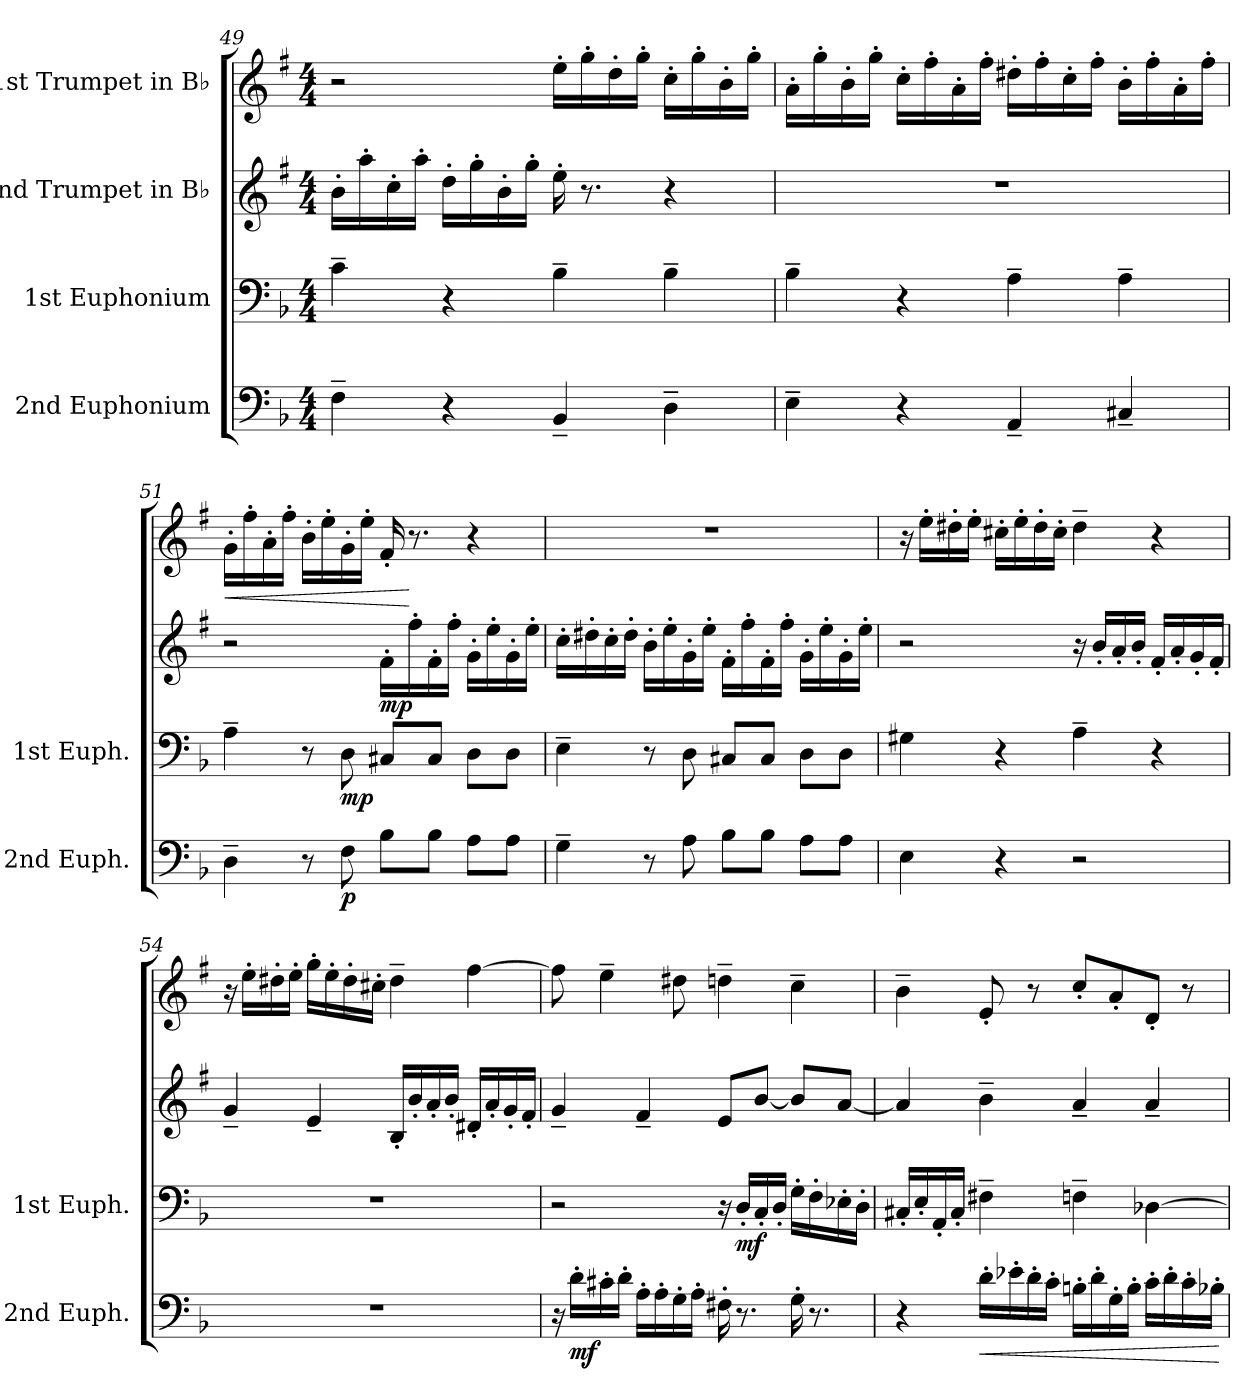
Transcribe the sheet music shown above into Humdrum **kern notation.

**kern	**dynam	**kern	**dynam	**kern	**kern	**dynam
*part4	*part4	*part3	*part3	*part2	*part1	*part1
*staff4	*staff4	*staff3	*staff3	*staff2	*staff1	*staff1
*I"2nd Euphonium	*	*I"1st Euphonium	*	*I"2nd Trumpet in B♭	*I"1st Trumpet in B♭	*
*I'2nd Euph.	*	*I'1st Euph.	*	*	*	*
!!LO:LB:g=z
*clefF4	*	*clefF4	*	*clefG2	*clefG2	*
*	*	*	*	*ITrd1c2	*ITrd1c2	*
*k[b-]	*	*k[b-]	*	*k[b-]	*k[b-]	*
*M4/4	*	*M4/4	*	*M4/4	*M4/4	*
=49	=49	=49	=49	=49	=49	=49
4F~\	.	4c~\	.	16a'\LL	2r	.
.	.	.	.	16gg'\	.	.
.	.	.	.	16b-'\	.	.
.	.	.	.	16gg'\JJ	.	.
4r	.	4r	.	16cc'\LL	.	.
.	.	.	.	16ff'\	.	.
.	.	.	.	16a'\	.	.
.	.	.	.	16ff'\JJ	.	.
4BB-~/	.	4B-~\	.	16dd'\	16dd'\LL	.
.	.	.	.	8.r	16ff'\	.
.	.	.	.	.	16cc'\	.
.	.	.	.	.	16ff'\JJ	.
4D~\	.	4B-~\	.	4r	16b-'\LL	.
.	.	.	.	.	16ff'\	.
.	.	.	.	.	16a'\	.
.	.	.	.	.	16ff'\JJ	.
=50	=50	=50	=50	=50	=50	=50
4E~\	.	4B-~\	.	1r	16g'\LL	.
.	.	.	.	.	16ff'\	.
.	.	.	.	.	16a'\	.
.	.	.	.	.	16ff'\JJ	.
4r	.	4r	.	.	16b-'\LL	.
.	.	.	.	.	16ee'\	.
.	.	.	.	.	16g'\	.
.	.	.	.	.	16ee'\JJ	.
4AA~/	.	4A~\	.	.	16cc#X'\LL	.
.	.	.	.	.	16ee'\	.
.	.	.	.	.	16b-'\	.
.	.	.	.	.	16ee'\JJ	.
4C#X~/	.	4A~\	.	.	16a'\LL	.
.	.	.	.	.	16ee'\	.
.	.	.	.	.	16g'\	.
.	.	.	.	.	16ee'\JJ	.
!!LO:PB:g=z
=51	=51	=51	=51	=51	=51	=51
!	!	!	!	!	!	!LO:HP:b
4D~\	.	4A~\	.	2r	16f'\LL	<
.	.	.	.	.	16ee'\	.
.	.	.	.	.	16g'\	.
.	.	.	.	.	16ee'\JJ	.
8r	.	8r	.	.	16a'\LL	.
.	.	.	.	.	16dd'\	.
!	!LO:DY:b	!	!LO:DY:b	!	!	!
8F\	p	8D\	mp	.	16f'\	.
.	.	.	.	.	16dd'\JJ	.
!	!	!	!LO:DY:a	!	!	!
8B-\L	.	8C#X/L	mp	16e'\LL	16e'/	.
.	.	.	.	16ee'\	8.r	[
8B-\J	.	8C#/J	.	16e'\	.	.
.	.	.	.	16ee'\JJ	.	.
8A\L	.	8D\L	.	16f'\LL	4r	.
.	.	.	.	16dd'\	.	.
8A\J	.	8D\J	.	16f'\	.	.
.	.	.	.	16dd'\JJ	.	.
=52	=52	=52	=52	=52	=52	=52
4G~\	.	4E~\	.	16b-'\LL	1r	.
.	.	.	.	16cc#X'\	.	.
.	.	.	.	16b-'\	.	.
.	.	.	.	16cc#'\JJ	.	.
8r	.	8r	.	16a'\LL	.	.
.	.	.	.	16dd'\	.	.
8A\	.	8D\	.	16f'\	.	.
.	.	.	.	16dd'\JJ	.	.
8B-\L	.	8C#X/L	.	16e'\LL	.	.
.	.	.	.	16ee'\	.	.
8B-\J	.	8C#/J	.	16e'\	.	.
.	.	.	.	16ee'\JJ	.	.
8A\L	.	8D\L	.	16f'\LL	.	.
.	.	.	.	16dd'\	.	.
8A\J	.	8D\J	.	16f'\	.	.
.	.	.	.	16dd'\JJ	.	.
!!LO:LB:g=z
=53	=53	=53	=53	=53	=53	=53
4E\	.	4G#X\	.	2r	16r	.
.	.	.	.	.	16dd'\LL	.
.	.	.	.	.	16cc#X'\	.
.	.	.	.	.	16dd'\JJ	.
4r	.	4r	.	.	16bn'\LL	.
.	.	.	.	.	16dd'\	.
.	.	.	.	.	16cc#'\	.
.	.	.	.	.	16b'\JJ	.
2r	.	4A~\	.	16r	4cc#~\	.
.	.	.	.	16a'/LL	.	.
.	.	.	.	16g'/	.	.
.	.	.	.	16a'/JJ	.	.
.	.	4r	.	16e'/LL	4r	.
.	.	.	.	16g'/	.	.
.	.	.	.	16f'/	.	.
.	.	.	.	16e'/JJ	.	.
=54	=54	=54	=54	=54	=54	=54
1r	.	1r	.	4f~/	16r	.
.	.	.	.	.	16dd'\LL	.
.	.	.	.	.	16cc#X'\	.
.	.	.	.	.	16dd'\JJ	.
.	.	.	.	4d~/	16ff'\LL	.
.	.	.	.	.	16dd'\	.
.	.	.	.	.	16cc#'\	.
.	.	.	.	.	16bn'\JJ	.
.	.	.	.	16A'/LL	4cc#~\	.
.	.	.	.	16a'/	.	.
.	.	.	.	16g'/	.	.
.	.	.	.	16a'/JJ	.	.
.	.	.	.	16c#X'/LL	[4ee\	.
.	.	.	.	16g'/	.	.
.	.	.	.	16f'/	.	.
.	.	.	.	16e'/JJ	.	.
!!LO:LB:g=z
=55	=55	=55	=55	=55	=55	=55
16r	.	2r	.	4f~/	8ee\]	.
!	!LO:DY:b	!	!	!	!	!
16d'\LL	mf	.	.	.	.	.
16c#X'\	.	.	.	.	4dd~\	.
16d'\JJ	.	.	.	.	.	.
16A'\LL	.	.	.	4e~/	.	.
16A'\	.	.	.	.	.	.
16G'\	.	.	.	.	8cc#X\	.
16A'\JJ	.	.	.	.	.	.
16F#X'\	.	16r	.	8d/L	4ccn~\	.
!	!	!	!LO:DY:b	!	!	!
8.r	.	16D'/LL	mf	.	.	.
.	.	16C'/	.	[8a/J	.	.
.	.	16D'/JJ	.	.	.	.
16G'\	.	16G'\LL	.	8a/L]	4b-~\	.
8.r	.	16F'\	.	.	.	.
.	.	16E-X'\	.	[8g/J	.	.
.	.	16D'\JJ	.	.	.	.
=56	=56	=56	=56	=56	=56	=56
4r	.	16C#X'/LL	.	4g/]	4a~\	.
.	.	16E'/	.	.	.	.
.	.	16AA'/	.	.	.	.
.	.	16C#'/JJ	.	.	.	.
!	!LO:HP:b	!	!	!	!	!
16d'\LL	<	4F#X~\	.	4a~\	8d'/	.
16e-X'\	.	.	.	.	.	.
16d'\	.	.	.	.	8r	.
16c'\JJ	.	.	.	.	.	.
16Bn'\LL	.	4Fn~\	.	4g~/	8b-'/L	.
16d'\	.	.	.	.	.	.
16G'\	.	.	.	.	8g'/	.
16B'\JJ	.	.	.	.	.	.
16c'\LL	.	[4D-X\	.	4g~/	8c'/J	.
16d'\	.	.	.	.	.	.
16c'\	.	.	.	.	8r	.
16B-X'\JJ	.	.	.	.	.	.
.	[	.	.	.	.	.
=	=	=	=	=	=	=
*-	*-	*-	*-	*-	*-	*-
